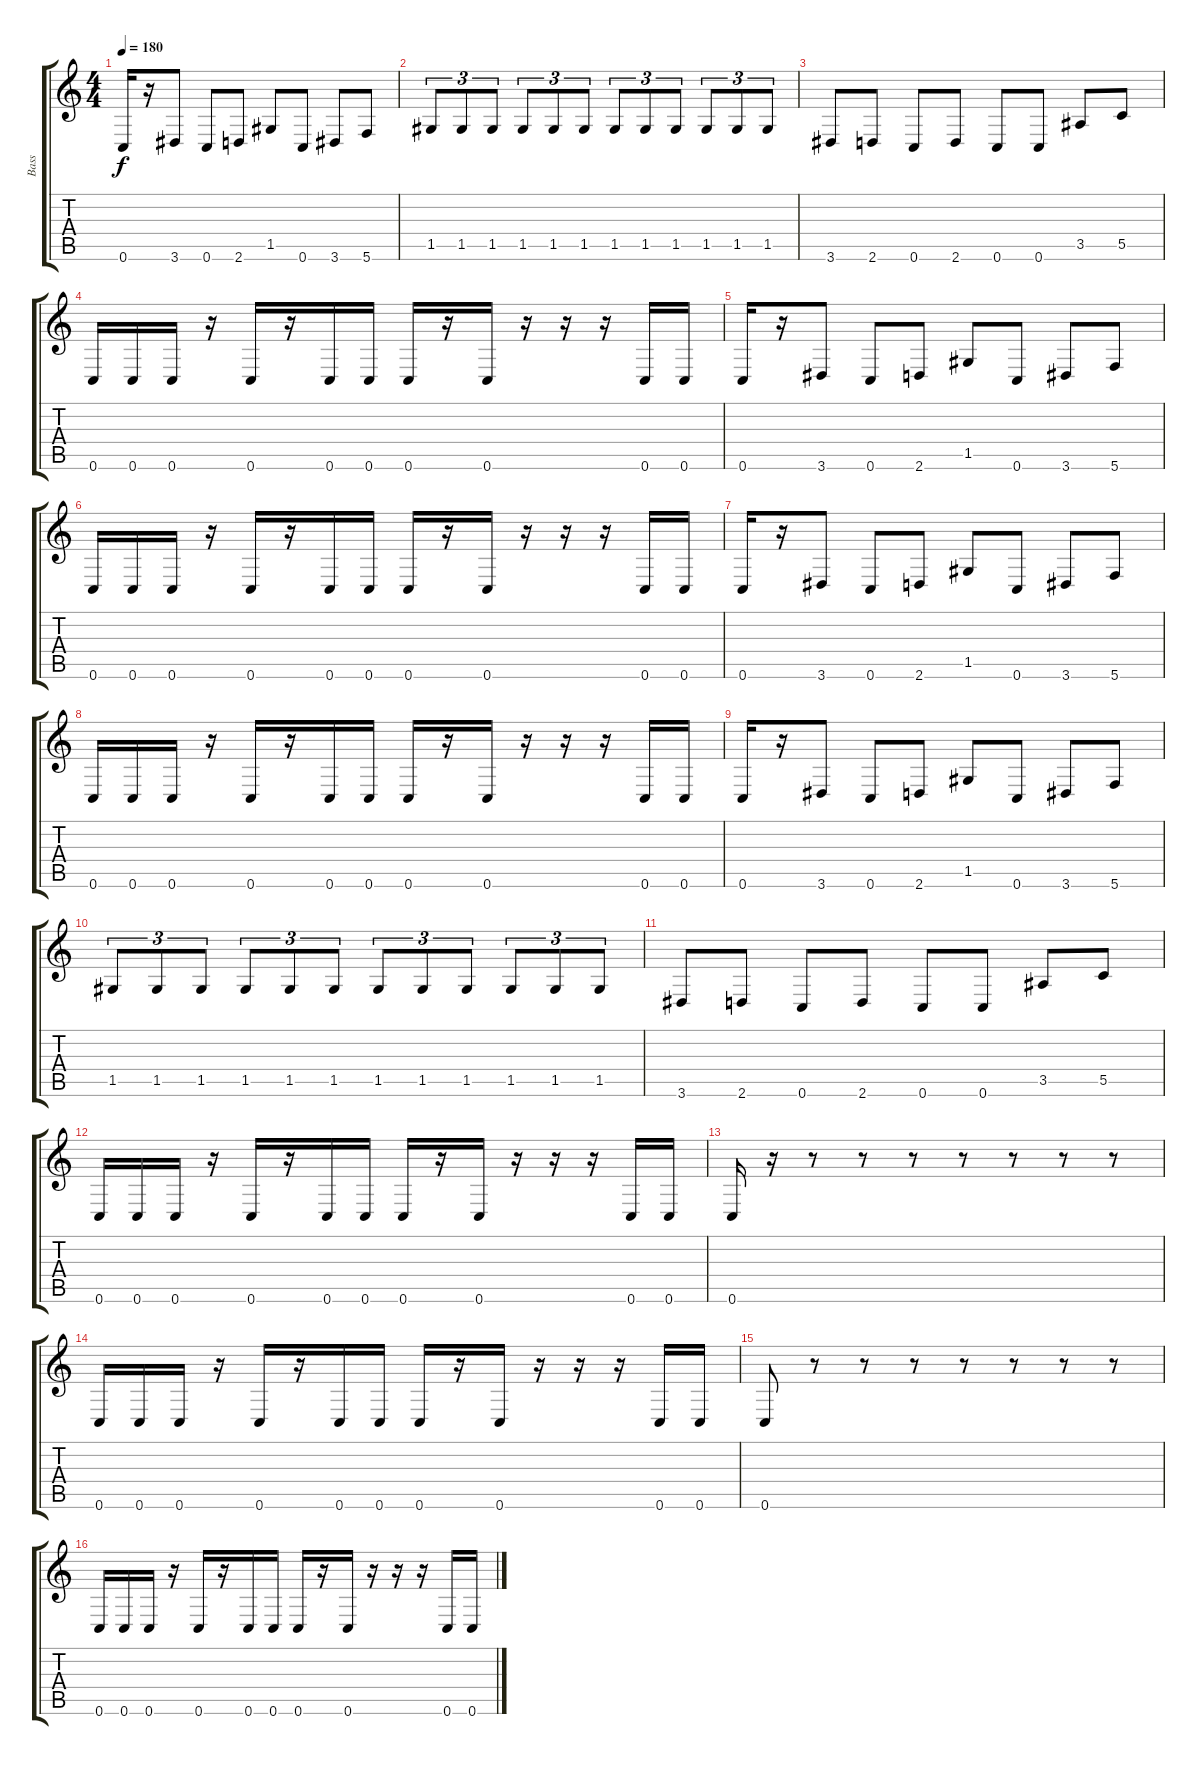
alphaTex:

\track ("Bass" "Bass") {instrument electricbassfinger}
\staff {score tabs}
\tuning (D4 A3 F3 C3 G2 C2) {hide}
\ts (4 4)
\tempo 180
\clef g2
\ks c
0.6.16{dy f} r.16 3.6.8 0.6.8 2.6.8 1.5.8 0.6.8 3.6.8 5.6.8 |
1.5.8{tu (3 2)} 1.5.8{tu (3 2)} 1.5.8{tu (3 2)} 1.5.8{tu (3 2)} 1.5.8{tu (3 2)} 1.5.8{tu (3 2)} 1.5.8{tu (3 2)} 1.5.8{tu (3 2)} 1.5.8{tu (3 2)} 1.5.8{tu (3 2)} 1.5.8{tu (3 2)} 1.5.8{tu (3 2)} |
3.6.8 2.6.8 0.6.8 2.6.8 0.6.8 0.6.8 3.5.8 5.5.8 |
0.6.16 0.6.16 0.6.16 r.16 0.6.16 r.16 0.6.16 0.6.16 0.6.16 r.16 0.6.16 r.16 r.16 r.16 0.6.16 0.6.16 |
0.6.16 r.16 3.6.8 0.6.8 2.6.8 1.5.8 0.6.8 3.6.8 5.6.8 |
0.6.16 0.6.16 0.6.16 r.16 0.6.16 r.16 0.6.16 0.6.16 0.6.16 r.16 0.6.16 r.16 r.16 r.16 0.6.16 0.6.16 |
0.6.16 r.16 3.6.8 0.6.8 2.6.8 1.5.8 0.6.8 3.6.8 5.6.8 |
0.6.16 0.6.16 0.6.16 r.16 0.6.16 r.16 0.6.16 0.6.16 0.6.16 r.16 0.6.16 r.16 r.16 r.16 0.6.16 0.6.16 |
0.6.16 r.16 3.6.8 0.6.8 2.6.8 1.5.8 0.6.8 3.6.8 5.6.8 |
1.5.8{tu (3 2)} 1.5.8{tu (3 2)} 1.5.8{tu (3 2)} 1.5.8{tu (3 2)} 1.5.8{tu (3 2)} 1.5.8{tu (3 2)} 1.5.8{tu (3 2)} 1.5.8{tu (3 2)} 1.5.8{tu (3 2)} 1.5.8{tu (3 2)} 1.5.8{tu (3 2)} 1.5.8{tu (3 2)} |
3.6.8 2.6.8 0.6.8 2.6.8 0.6.8 0.6.8 3.5.8 5.5.8 |
0.6.16 0.6.16 0.6.16 r.16 0.6.16 r.16 0.6.16 0.6.16 0.6.16 r.16 0.6.16 r.16 r.16 r.16 0.6.16 0.6.16 |
0.6.16 r.16 r.8 r.8 r.8 r.8 r.8 r.8 r.8 |
0.6.16 0.6.16 0.6.16 r.16 0.6.16 r.16 0.6.16 0.6.16 0.6.16 r.16 0.6.16 r.16 r.16 r.16 0.6.16 0.6.16 |
0.6.8 r.8 r.8 r.8 r.8 r.8 r.8 r.8 |
0.6.16 0.6.16 0.6.16 r.16 0.6.16 r.16 0.6.16 0.6.16 0.6.16 r.16 0.6.16 r.16 r.16 r.16 0.6.16 0.6.16
